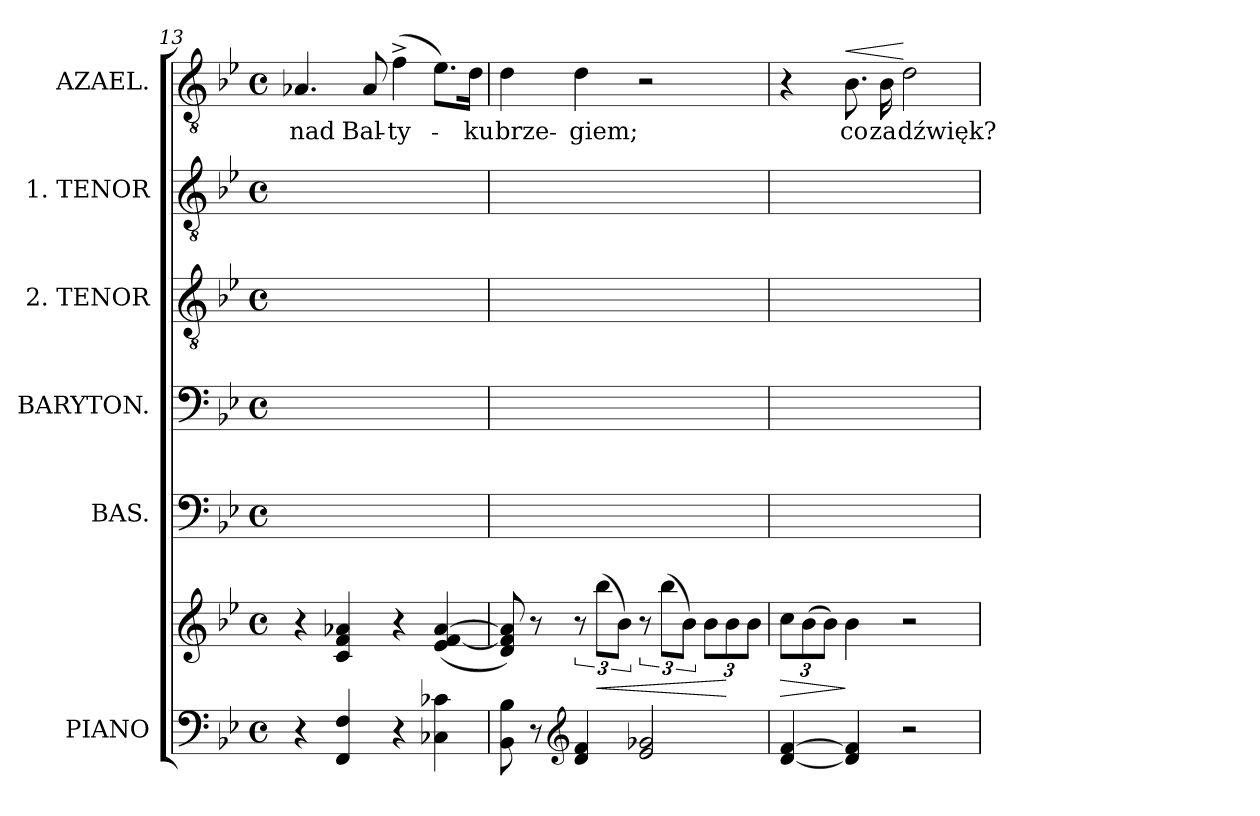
**kern	**kern	**dynam	**kern	**kern	**kern	**kern	**kern	**text	**dynam
*part6	*part6	*part6	*part5	*part4	*part3	*part2	*part1	*part1	*part1
*staff7	*staff6	*staff6/7	*staff5	*staff4	*staff3	*staff2	*staff1	*staff1	*staff1
*I"PIANO	*	*	*I"BAS.	*I"BARYTON.	*I"2. TENOR	*I"1. TENOR	*I"AZAEL.	*	*
*	*	*	*I'B	*	*I'T 2	*I'T 1	*	*	*
*clefF4	*clefG2	*	*clefF4	*clefF4	*clefGv2	*clefGv2	*clefGv2	*	*
*k[b-e-]	*k[b-e-]	*	*k[b-e-]	*k[b-e-]	*k[b-e-]	*k[b-e-]	*k[b-e-]	*	*
*M4/4	*M4/4	*	*M4/4	*M4/4	*M4/4	*M4/4	*M4/4	*	*
*met(c)	*met(c)	*	*met(c)	*met(c)	*met(c)	*met(c)	*met(c)	*	*
=13	=13	=13	=13	=13	=13	=13	=13	=13	=13
4r	4r	.	1ryy	1ryy	1ryy	1ryy	4.A-X/	nad	.
4FF/ 4F/	4c/ 4f/ 4a-X/	.	.	.	.	.	.	.	.
.	.	.	.	.	.	.	8A-/	Bal-	.
4r	4r	.	.	.	.	.	(4f^\	-ty-	.
4C-X\ 4c-X\	(<4e-/ [4f/ [4a-/	.	.	.	.	.	8.e-\L)	.	.
.	.	.	.	.	.	.	16d\Jk	-ku	.
=14	=14	=14	=14	=14	=14	=14	=14	=14	=14
8BB-\ 8B-\	8d/ 8f]/ 8a-]/)	.	1ryy	1ryy	1ryy	1ryy	4d\	brze-	.
8r	8r	.	.	.	.	.	.	.	.
*clefG2	*	*	*	*	*	*	*	*	*
4d/ 4f/	12r	.	.	.	.	.	4d\	-giem;	.
.	(12bb-\L	<	.	.	.	.	.	.	.
.	12b-\J)	.	.	.	.	.	.	.	.
2e-/ 2g-X/	12r	.	.	.	.	.	2r	.	.
.	(12bb-\L	.	.	.	.	.	.	.	.
.	12b-\J)	.	.	.	.	.	.	.	.
.	12b-\L	.	.	.	.	.	.	.	.
.	12b-\	[	.	.	.	.	.	.	.
.	12b-\J	.	.	.	.	.	.	.	.
=15	=15	=15	=15	=15	=15	=15	=15	=15	=15
[4d/ [4f/	12cc\L	>	1ryy	1ryy	1ryy	1ryy	4r	.	.
.	(12b-\	.	.	.	.	.	.	.	.
.	12b-\J)	.	.	.	.	.	.	.	.
!	!	!	!	!	!	!	!	!	!LO:HP:a
4d]/ 4f]/	4b-\	]	.	.	.	.	8.B-\	co	<
.	.	.	.	.	.	.	16B-\	za	.
2r	2r	.	.	.	.	.	2d\	dźwięk?	[
=	=	=	=	=	=	=	=	=	=
*-	*-	*-	*-	*-	*-	*-	*-	*-	*-
